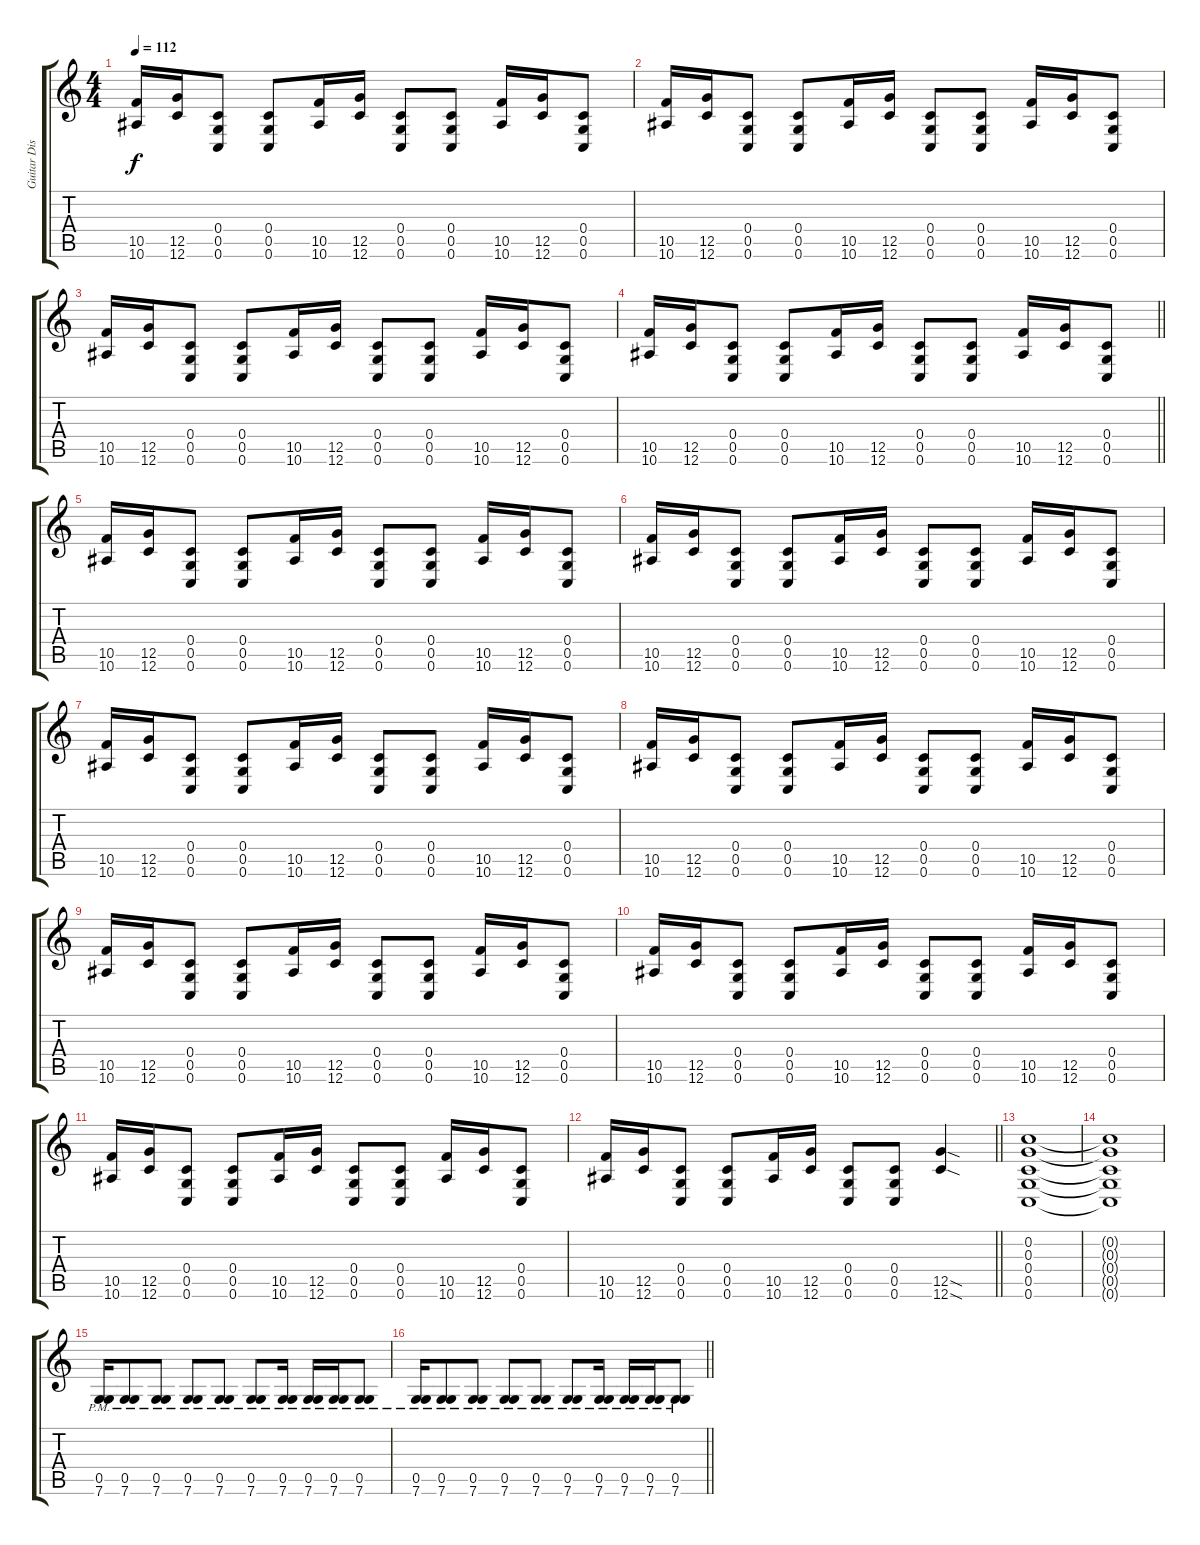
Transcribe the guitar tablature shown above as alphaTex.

\track ("Guitar Dist" "Guitar Dis") {instrument distortionguitar}
\staff {score tabs}
\tuning (E4 C4 G3 C3 G2 C2) {hide}
\ts (4 4)
\tempo 112
\clef g2
\ks c
(10.5 10.6).16{dy f} (12.5 12.6).16 (0.4 0.5 0.6).8 (0.4 0.5 0.6).8 (10.5 10.6).16 (12.5 12.6).16 (0.4 0.5 0.6).8 (0.4 0.5 0.6).8 (10.5 10.6).16 (12.5 12.6).16 (0.4 0.5 0.6).8 |
(10.5 10.6).16 (12.5 12.6).16 (0.4 0.5 0.6).8 (0.4 0.5 0.6).8 (10.5 10.6).16 (12.5 12.6).16 (0.4 0.5 0.6).8 (0.4 0.5 0.6).8 (10.5 10.6).16 (12.5 12.6).16 (0.4 0.5 0.6).8 |
(10.5 10.6).16 (12.5 12.6).16 (0.4 0.5 0.6).8 (0.4 0.5 0.6).8 (10.5 10.6).16 (12.5 12.6).16 (0.4 0.5 0.6).8 (0.4 0.5 0.6).8 (10.5 10.6).16 (12.5 12.6).16 (0.4 0.5 0.6).8 |
\barLineRight lightlight
(10.5 10.6).16 (12.5 12.6).16 (0.4 0.5 0.6).8 (0.4 0.5 0.6).8 (10.5 10.6).16 (12.5 12.6).16 (0.4 0.5 0.6).8 (0.4 0.5 0.6).8 (10.5 10.6).16 (12.5 12.6).16 (0.4 0.5 0.6).8 |
(10.5 10.6).16 (12.5 12.6).16 (0.4 0.5 0.6).8 (0.4 0.5 0.6).8 (10.5 10.6).16 (12.5 12.6).16 (0.4 0.5 0.6).8 (0.4 0.5 0.6).8 (10.5 10.6).16 (12.5 12.6).16 (0.4 0.5 0.6).8 |
(10.5 10.6).16 (12.5 12.6).16 (0.4 0.5 0.6).8 (0.4 0.5 0.6).8 (10.5 10.6).16 (12.5 12.6).16 (0.4 0.5 0.6).8 (0.4 0.5 0.6).8 (10.5 10.6).16 (12.5 12.6).16 (0.4 0.5 0.6).8 |
(10.5 10.6).16 (12.5 12.6).16 (0.4 0.5 0.6).8 (0.4 0.5 0.6).8 (10.5 10.6).16 (12.5 12.6).16 (0.4 0.5 0.6).8 (0.4 0.5 0.6).8 (10.5 10.6).16 (12.5 12.6).16 (0.4 0.5 0.6).8 |
(10.5 10.6).16 (12.5 12.6).16 (0.4 0.5 0.6).8 (0.4 0.5 0.6).8 (10.5 10.6).16 (12.5 12.6).16 (0.4 0.5 0.6).8 (0.4 0.5 0.6).8 (10.5 10.6).16 (12.5 12.6).16 (0.4 0.5 0.6).8 |
(10.5 10.6).16 (12.5 12.6).16 (0.4 0.5 0.6).8 (0.4 0.5 0.6).8 (10.5 10.6).16 (12.5 12.6).16 (0.4 0.5 0.6).8 (0.4 0.5 0.6).8 (10.5 10.6).16 (12.5 12.6).16 (0.4 0.5 0.6).8 |
(10.5 10.6).16 (12.5 12.6).16 (0.4 0.5 0.6).8 (0.4 0.5 0.6).8 (10.5 10.6).16 (12.5 12.6).16 (0.4 0.5 0.6).8 (0.4 0.5 0.6).8 (10.5 10.6).16 (12.5 12.6).16 (0.4 0.5 0.6).8 |
(10.5 10.6).16 (12.5 12.6).16 (0.4 0.5 0.6).8 (0.4 0.5 0.6).8 (10.5 10.6).16 (12.5 12.6).16 (0.4 0.5 0.6).8 (0.4 0.5 0.6).8 (10.5 10.6).16 (12.5 12.6).16 (0.4 0.5 0.6).8 |
\barLineRight lightlight
(10.5 10.6).16 (12.5 12.6).16 (0.4 0.5 0.6).8 (0.4 0.5 0.6).8 (10.5 10.6).16 (12.5 12.6).16 (0.4 0.5 0.6).8 (0.4 0.5 0.6).8 (12.5{sod} 12.6{sod}).4 |
(0.2 0.3 0.4 0.5 0.6).1 |
(0.2{t} 0.3{t} 0.4{t} 0.5{t} 0.6{t}).1 |
(0.5{pm} 7.6{pm}).16 (0.5{pm} 7.6{pm}).8 (0.5{pm} 7.6{pm}).8 (0.5{pm} 7.6{pm}).8 (0.5{pm} 7.6{pm}).8 (0.5{pm} 7.6{pm}).8 (0.5{pm} 7.6{pm}).16 (0.5{pm} 7.6{pm}).16 (0.5{pm} 7.6{pm}).16 (0.5{pm} 7.6{pm}).8 |
\barLineRight lightlight
(0.5{pm} 7.6{pm}).16 (0.5{pm} 7.6{pm}).8 (0.5{pm} 7.6{pm}).8 (0.5{pm} 7.6{pm}).8 (0.5{pm} 7.6{pm}).8 (0.5{pm} 7.6{pm}).8 (0.5{pm} 7.6{pm}).16 (0.5{pm} 7.6{pm}).16 (0.5{pm} 7.6{pm}).16 (0.5{pm} 7.6{pm}).8
